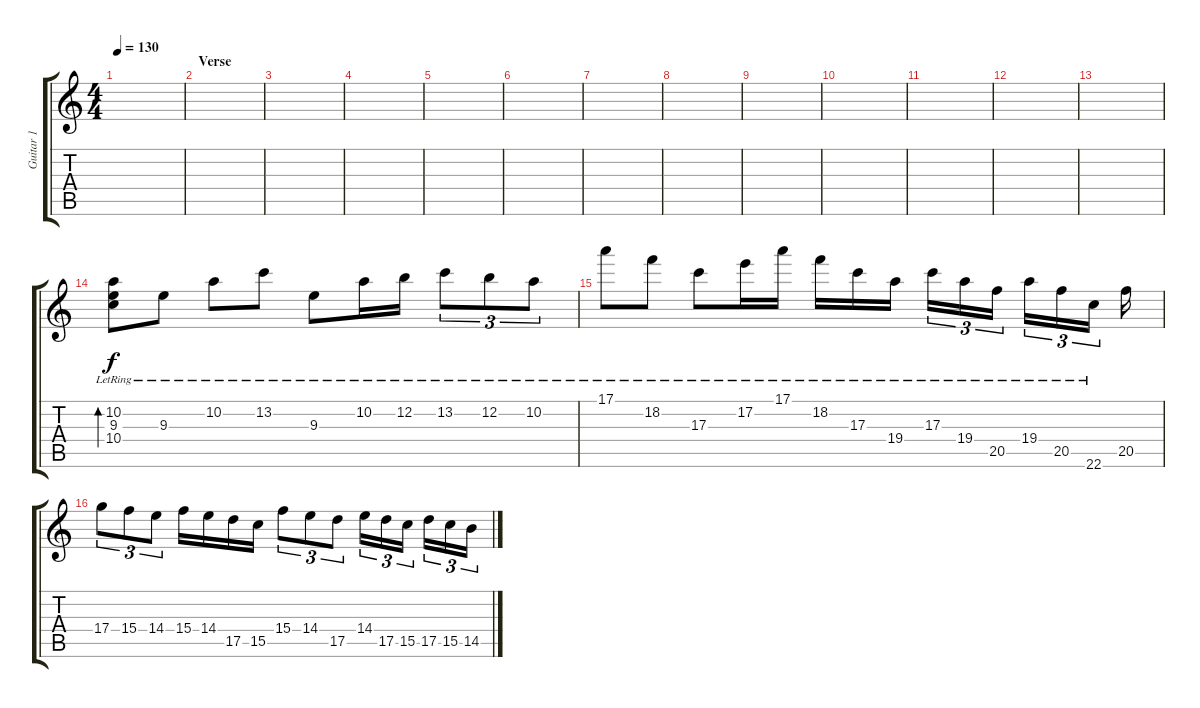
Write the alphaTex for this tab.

\track ("Guitar 1" "Guitar 1") {instrument electricguitarjazz}
\staff {score tabs}
\tuning (E4 B3 G3 D3 A2 D2) {hide}
\ts (4 4)
\tempo 130
\clef g2
\ks c
|
\section ("" "Verse")
|
|
|
|
|
|
|
|
|
|
|
|
(10.2{lr} 9.3{lr} 10.4{lr}).8{bd 240 volume 9 instrument electricguitarjazz} 9.3{lr}.8 10.2{lr}.8 13.2{lr}.8 9.3{lr}.8 10.2{lr}.16 12.2{lr}.16 13.2{lr}.8{tu (3 2)} 12.2{lr}.8{tu (3 2)} 10.2{lr}.8{tu (3 2)} |
17.1{lr}.8 18.2{lr}.8 17.3{lr}.8 17.2{lr}.16 17.1{lr}.16 18.2{lr}.16 17.3{lr}.16 19.4{lr}.16 17.3{lr}.16{tu (3 2)} 19.4{lr}.16{tu (3 2)} 20.5{lr}.16{tu (3 2)} 19.4{lr}.16{tu (3 2)} 20.5{lr}.16{tu (3 2)} 22.6{lr}.16{tu (3 2)} 20.5.16 |
17.4.8{tu (3 2)} 15.4.8{tu (3 2)} 14.4.8{tu (3 2)} 15.4.16 14.4.16 17.5.16 15.5.16 15.4.8{tu (3 2)} 14.4.8{tu (3 2)} 17.5.8{tu (3 2)} 14.4.16{tu (3 2)} 17.5.16{tu (3 2)} 15.5.16{tu (3 2)} 17.5.16{tu (3 2)} 15.5.16{tu (3 2)} 14.5.16{tu (3 2)}
